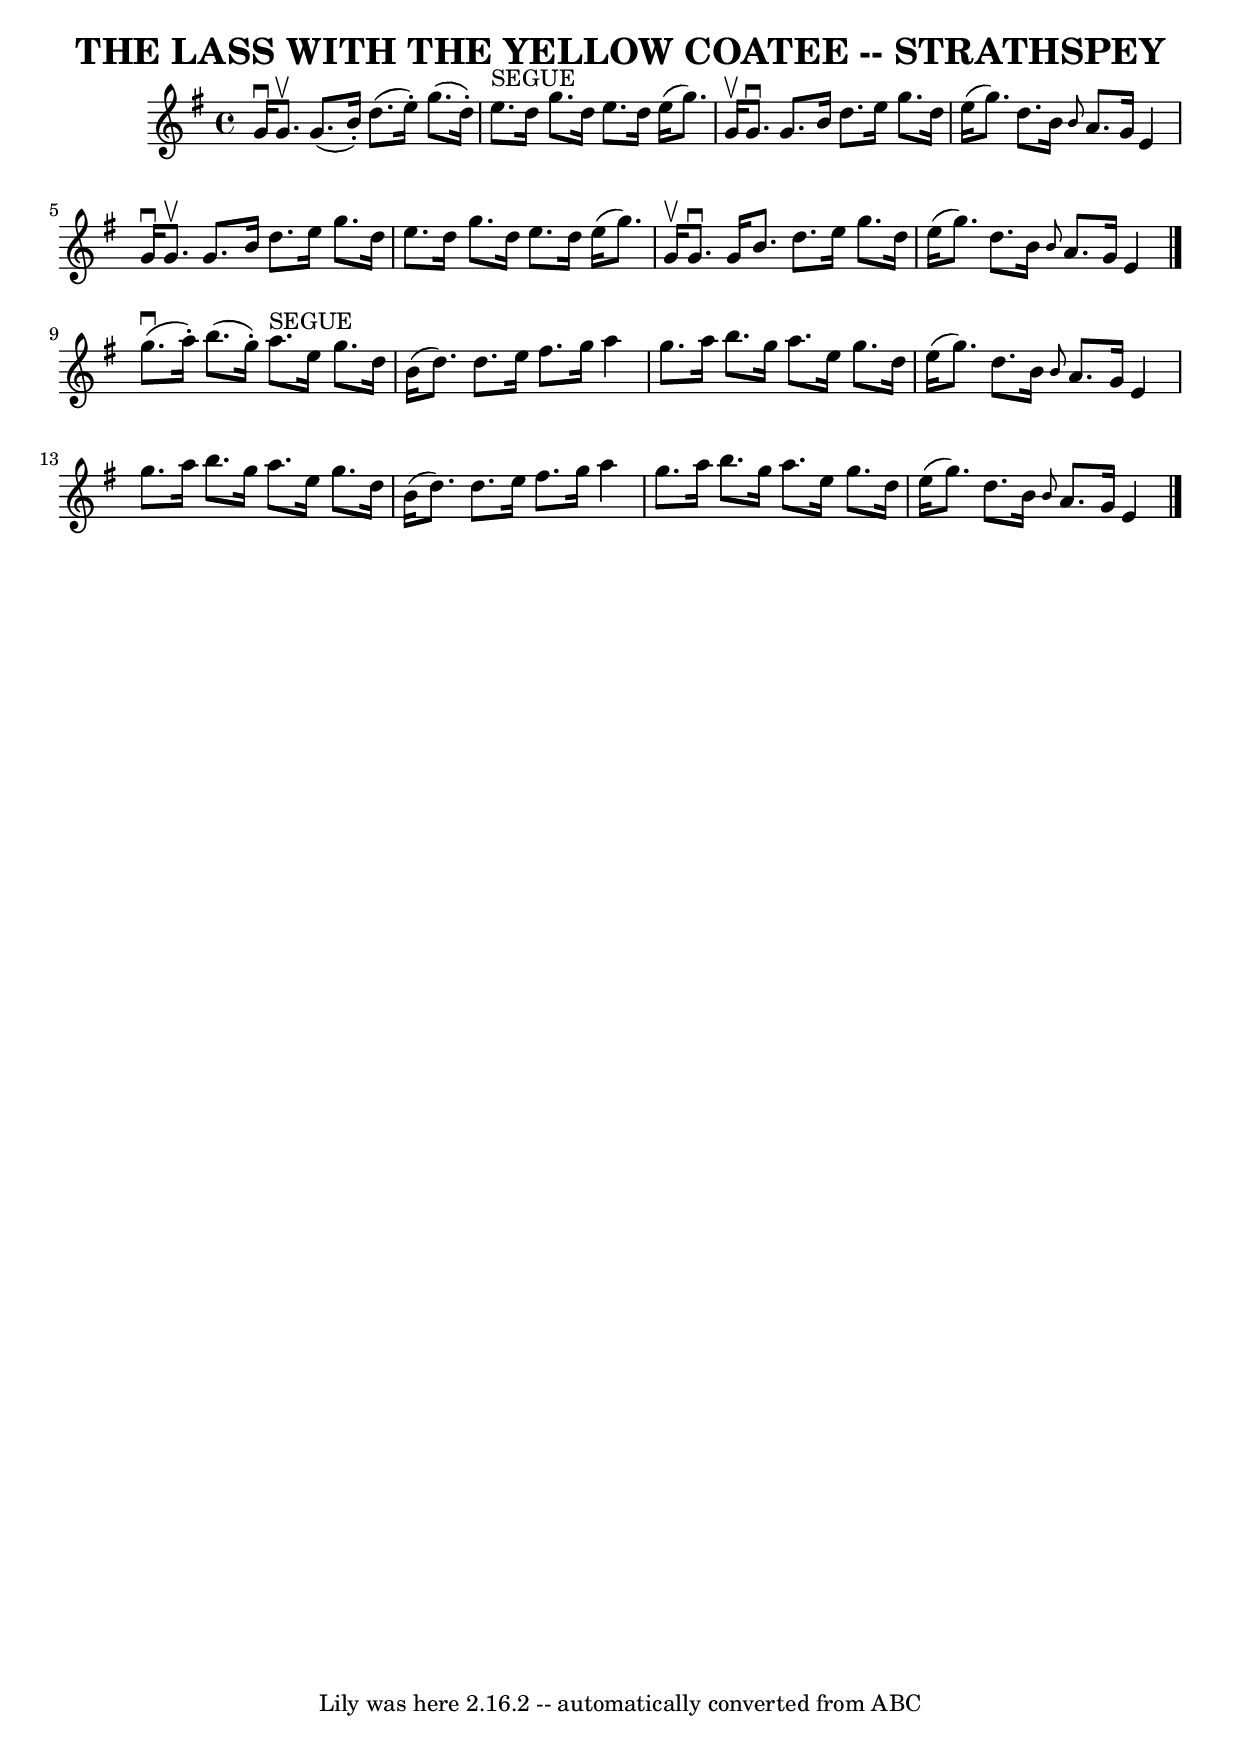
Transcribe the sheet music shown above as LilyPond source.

\version "2.7.40"
\include "Mammoth.ily"
\header {
	book = "Ryan's Mammoth Collection of Fiddle Tunes"
	composer = ""
	crossRefNumber = "1"
	footnotes = ""
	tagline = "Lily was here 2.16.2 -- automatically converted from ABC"
	title = "THE LASS WITH THE YELLOW COATEE -- STRATHSPEY"
}
voicedefault =  {
\set Score.defaultBarType = "empty"

 \override Staff.TimeSignature #'style = #'C
 \time 4/4 \key g \major g'16^\downbow g'8.^\upbow g'8. (b'16 -.)  
 d''8. (e''16 -.) g''8. (d''16 -.)   |
 e''8.^"SEGUE"   
d''16 g''8. d''16 e''8. d''16 e''16 (g''8.)   |
     
g'16^\upbow g'8.^\downbow g'8. b'16 d''8. e''16 g''8.    
d''16    |
 e''16 (g''8.) d''8. b'16  \grace { b'8  }   
a'8. g'16 e'4    |
 g'16^\downbow g'8.^\upbow g'8.    
b'16 d''8. e''16 g''8. d''16    |
 e''8. d''16 g''8.  
 d''16 e''8. d''16 e''16 (g''8.)   |
 g'16^\upbow   
g'8.^\downbow g'16 b'8. d''8. e''16 g''8. d''16    |
   
e''16 (g''8.) d''8. b'16  \grace { b'8  } a'8. g'16 e'4   
 \bar "|." g''8. (^\downbow a''16 -.) b''8. (g''16 -.)     
a''8.^"SEGUE" e''16 g''8. d''16    |
 b'16 (d''8.)   
d''8. e''16 fis''8. g''16 a''4    |
 g''8. a''16    
b''8. g''16 a''8. e''16 g''8. d''16    |
 e''16 (
g''8.) d''8. b'16  \grace { b'8  } a'8. g'16 e'4    |
 
 g''8. a''16 b''8. g''16 a''8. e''16 g''8. d''16    
|
 b'16 (d''8.) d''8. e''16 fis''8. g''16 a''4    
|
 g''8. a''16 b''8. g''16 a''8. e''16 g''8.    
d''16    |
 e''16 (g''8.) d''8. b'16  \grace { b'8  }   
a'8. g'16 e'4    \bar "|."   
}

\score{
    <<

	\context Staff="default"
	{
	    \voicedefault 
	}

    >>
	\layout {
	}
	\midi {}
}
